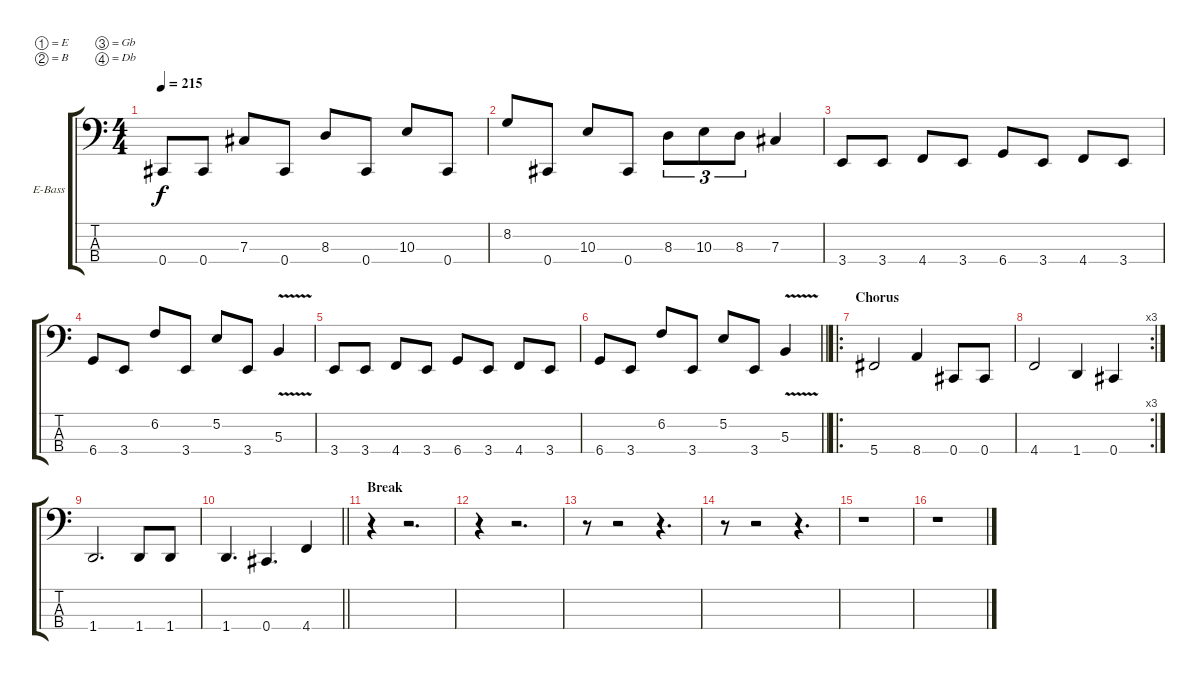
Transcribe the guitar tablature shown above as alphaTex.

\bracketExtendMode groupsimilarinstruments
\firstSystemTrackNameOrientation horizontal
\otherSystemsTrackNameOrientation horizontal
\track ("Adam Duce" "E-Bass") {instrument electricbasspick}
\staff {score tabs}
\tuning (E2 B1 Gb1 Db1)
\ts (4 4)
\tempo 215
\clef f4
\ks c
0.4.8{dy f} 0.4.8 7.3.8 0.4.8 8.3.8 0.4.8 10.3.8 0.4.8 |
8.2.8 0.4.8 10.3.8 0.4.8 8.3.8{tu (3 2)} 10.3.8{tu (3 2)} 8.3.8{tu (3 2)} 7.3.4 |
3.4.8 3.4.8 4.4.8 3.4.8 6.4.8 3.4.8 4.4.8 3.4.8 |
6.4.8 3.4.8 6.2.8 3.4.8 5.2.8 3.4.8 5.3{v}.4 |
3.4.8 3.4.8 4.4.8 3.4.8 6.4.8 3.4.8 4.4.8 3.4.8 |
\barLineRight lightlight
6.4.8 3.4.8 6.2.8 3.4.8 5.2.8 3.4.8 5.3{v}.4 |
\ro
\section ("" "Chorus")
5.4.2 8.4.4 0.4.8 0.4.8 |
\rc 3
4.4.2 1.4.4 0.4.4 |
1.4.2{d} 1.4.8 1.4.8 |
\barLineRight lightlight
1.4.4{d} 0.4.4{d} 4.4.4 |
\section ("" "Break")
r.4 r.2{d} |
r.4 r.2{d} |
r.8 r.2 r.4{d} |
r.8 r.2 r.4{d} |
r.1 |
r.1
